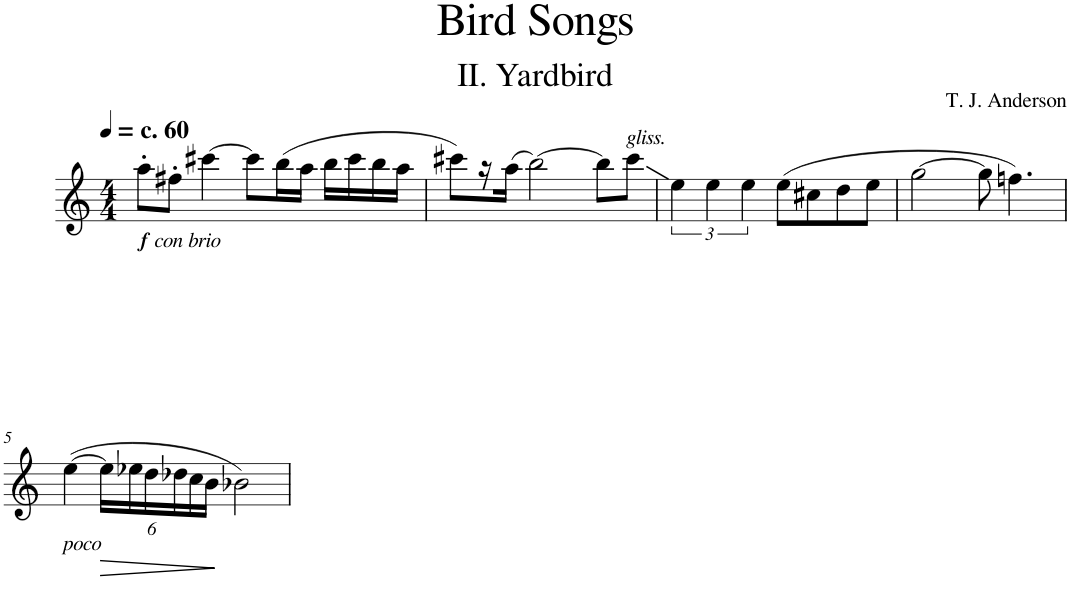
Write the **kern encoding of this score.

**kern	**dynam
*part1	*part1
*staff1	*staff1
*I"Alto Saxophone	*
*I'A. Sax.	*
*clefG2	*
*Trd5c9	*
*k[]	*
*M4/4	*
=1	=1
!LO:TX:a:B:t=c. 60	!
!LO:TX:b:Bi:t=f	!
!LO:TX:b:t=con brio	!
8aa'\L	.
8ff#X'\J	.
[4ccc#X\	.
8ccc#\L]	.
(16bb\L	.
16aa\JJ	.
16bb\LL	.
16ccc#\	.
16bb\	.
16aa\JJ	.
=2	=2
8ccc#X\L)	.
16r	.
(16aa\JJ	.
[2bb\)	.
8bb\L]	.
!LO:TX:a:i:t=gliss.	!
8ccc#\J	.
=3	=3
6ee\	.
6ee\	.
6ee\	.
(8ee\L	.
8cc#X\	.
8dd\	.
8ee\J	.
=4	=4
[2gg\	.
8gg\]	.
4.ffn\)	.
!!LO:LB:g=z
=5	=5
!LO:TX:b:i:t=poco	!
([4ee\	.
*Xbrackettup	*
!	!LO:HP:b
24ee\LL]	>
24ee-X\	.
24dd\	.
24dd-X\	.
24cc\	.
24b\JJ	.
2b-X\)	]
=	=
*-	*-
